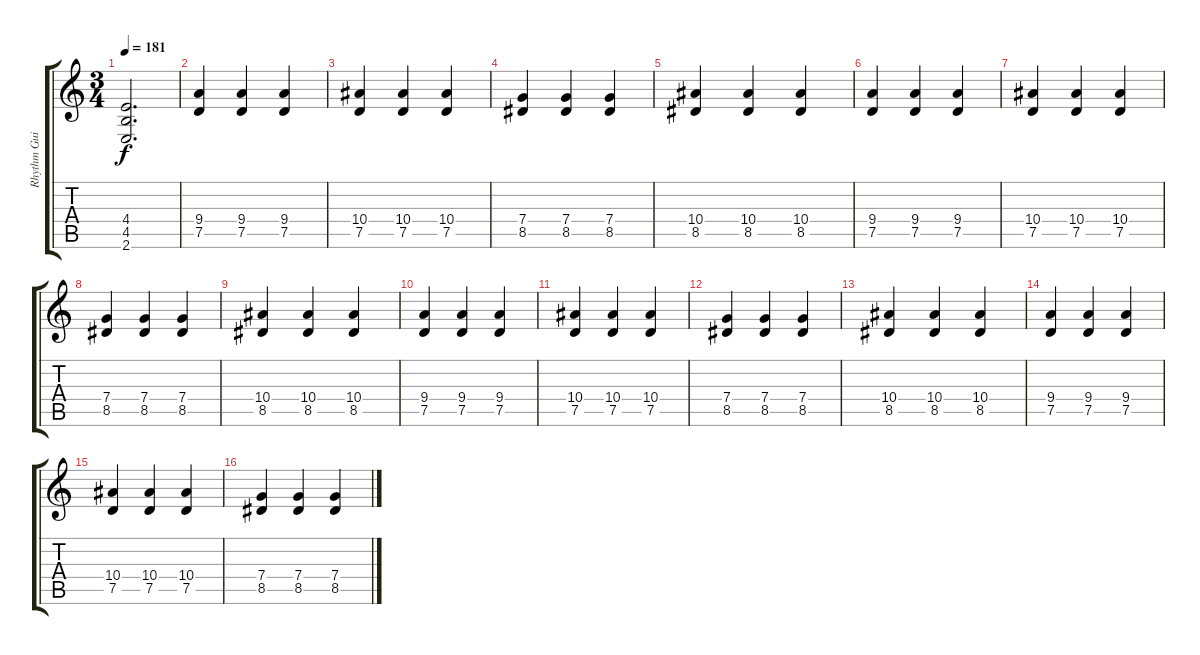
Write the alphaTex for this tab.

\track ("Rhythm Guitar" "Rhythm Gui") {instrument distortionguitar}
\staff {score tabs}
\tuning (D4 A3 F3 C3 G2 D2) {hide}
\ts (3 4)
\tempo 181
\clef g2
\ks c
(4.4{t} 4.5{t} 2.6{t}).2{d dy f} |
(9.4 7.5).4 (9.4 7.5).4 (9.4 7.5).4 |
(10.4 7.5).4 (10.4 7.5).4 (10.4 7.5).4 |
(7.4 8.5).4 (7.4 8.5).4 (7.4 8.5).4 |
(10.4 8.5).4 (10.4 8.5).4 (10.4 8.5).4 |
(9.4 7.5).4 (9.4 7.5).4 (9.4 7.5).4 |
(10.4 7.5).4 (10.4 7.5).4 (10.4 7.5).4 |
(7.4 8.5).4 (7.4 8.5).4 (7.4 8.5).4 |
(10.4 8.5).4 (10.4 8.5).4 (10.4 8.5).4 |
(9.4 7.5).4 (9.4 7.5).4 (9.4 7.5).4 |
(10.4 7.5).4 (10.4 7.5).4 (10.4 7.5).4 |
(7.4 8.5).4 (7.4 8.5).4 (7.4 8.5).4 |
(10.4 8.5).4 (10.4 8.5).4 (10.4 8.5).4 |
(9.4 7.5).4 (9.4 7.5).4 (9.4 7.5).4 |
(10.4 7.5).4 (10.4 7.5).4 (10.4 7.5).4 |
(7.4 8.5).4 (7.4 8.5).4 (7.4 8.5).4
